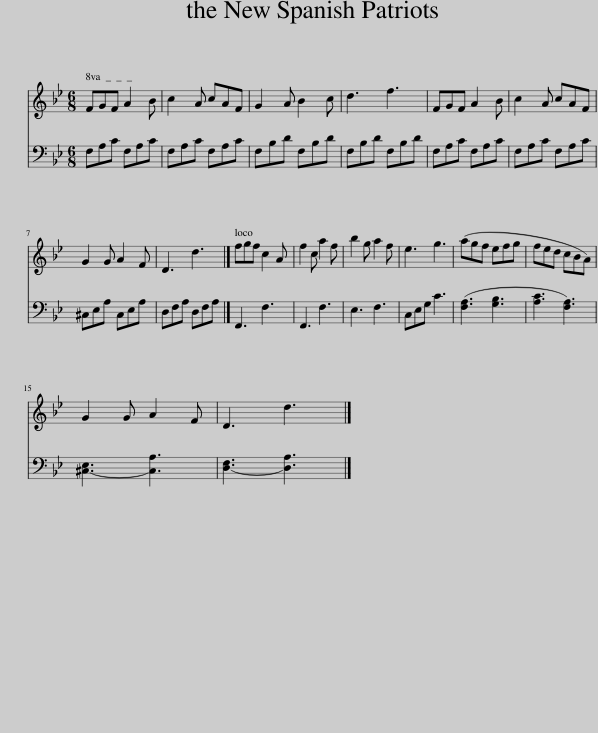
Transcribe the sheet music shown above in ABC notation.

X:1
%%score 1 2
L:1/8
M:6/8
I:linebreak $
K:Bb
V:1 treble
V:2 bass
V:1
 FGF A2 B | c2 A cAF | G2 A B2 c | d3 f3 | FGF A2 B | %5
 c2 A cAF |$ G2 G A2 F | D3 d3 |] fgf c2 A | f2 c a2 f | %10
 b2 g a2 f | e3 g3 | (agf efg | fed cBA) |$ G2 G A2 F | %15
 D3 d3 |] %16
V:2
 F,A,C F,A,C | F,A,C F,A,C | F,B,D F,B,D | F,B,D F,B,D | F,A,C F,A,C | %5
 F,A,C F,A,C |$ ^C,E,A, C,E,A, | D,F,A, D,F,A, |] F,,3 F,3 | F,,3 F,3 | %10
 E,3 F,3 | C,E,G, C3 | ([F,A,]3 [G,B,]3 | [A,C]3 [F,A,]3) |$ [^C,-E,]3 [C,A,]3 | %15
 [D,-F,]3 [D,A,]3 |] %16
